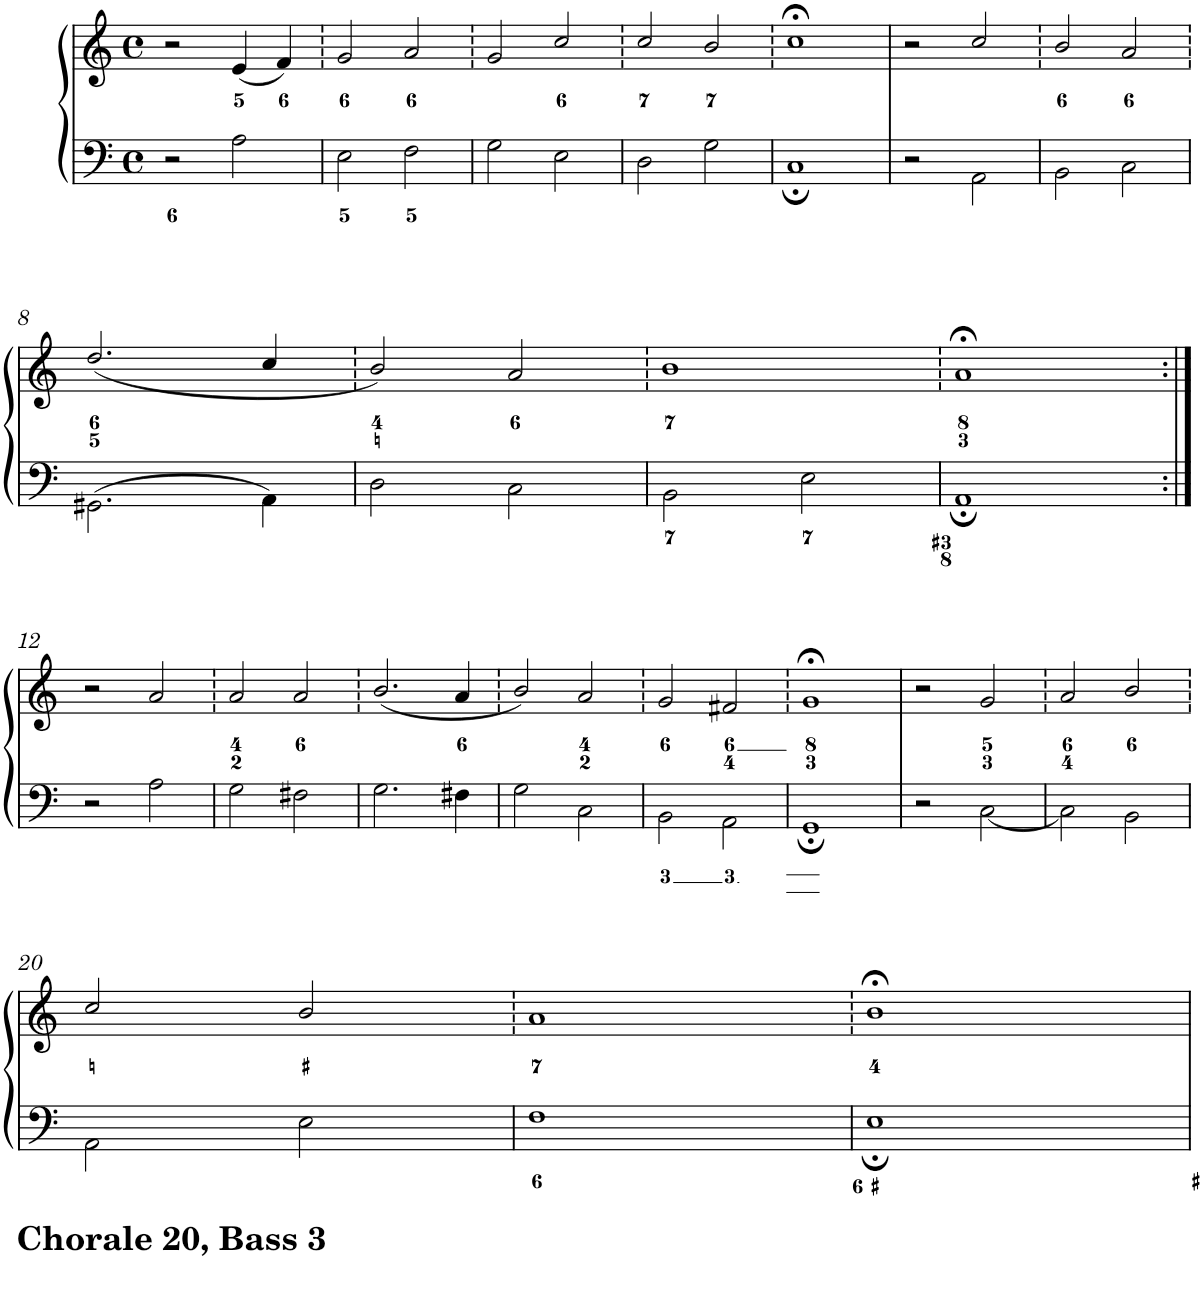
**kern	**kern
*part1	*part1
*staff2	*staff1
*I"Piano	*
*I'Pno.	*
*clefF4	*clefG2
*k[]	*k[]
*M4/4	*M4/4
*met(c)	*met(c)
=1	=1
2r	2r
2A\	(4e/
.	4f/)
=2	=2
2E\	2g/
2F\	2a/
=3	=3
2G\	2g/
2E\	2cc/
=4	=4
2D\	2cc/
2G\	2b/
=5	=5
1C;	1cc;<
=6	=6
2r	2r
2AA\	2cc/
=7	=7
2BB\	2b/
2C\	2a/
!!LO:LB:g=z
=8	=8
2.GG#X\	(2.dd/
4AA\	4cc/
=9	=9
2D\	2b/)
2C\	2a/
=10	=10
2BB\	1b
2E\	.
=11	=11
1AA;	1a;<
!!LO:LB:g=z
=12:|!	=12:|!
2r	2r
2A\	2a/
=13	=13
2G\	2a/
2F#X\	2a/
=14	=14
2.G\	(2.b/
4F#X\	4a/
=15	=15
2G\	2b/)
2C\	2a/
=16	=16
2BB\	2g/
2AA\	2f#X/
=17	=17
1GG;	1g;<
=18	=18
2r	2r
[<2C\	2g/
=19	=19
2C\]	2a/
2BB\	2b/
!!LO:LB:g=z
=20	=20
2AA\	2cc/
2E\	2b/
=21	=21
1F	1a
=22	=22
1E;	1b;<
=	=
*-	*-
